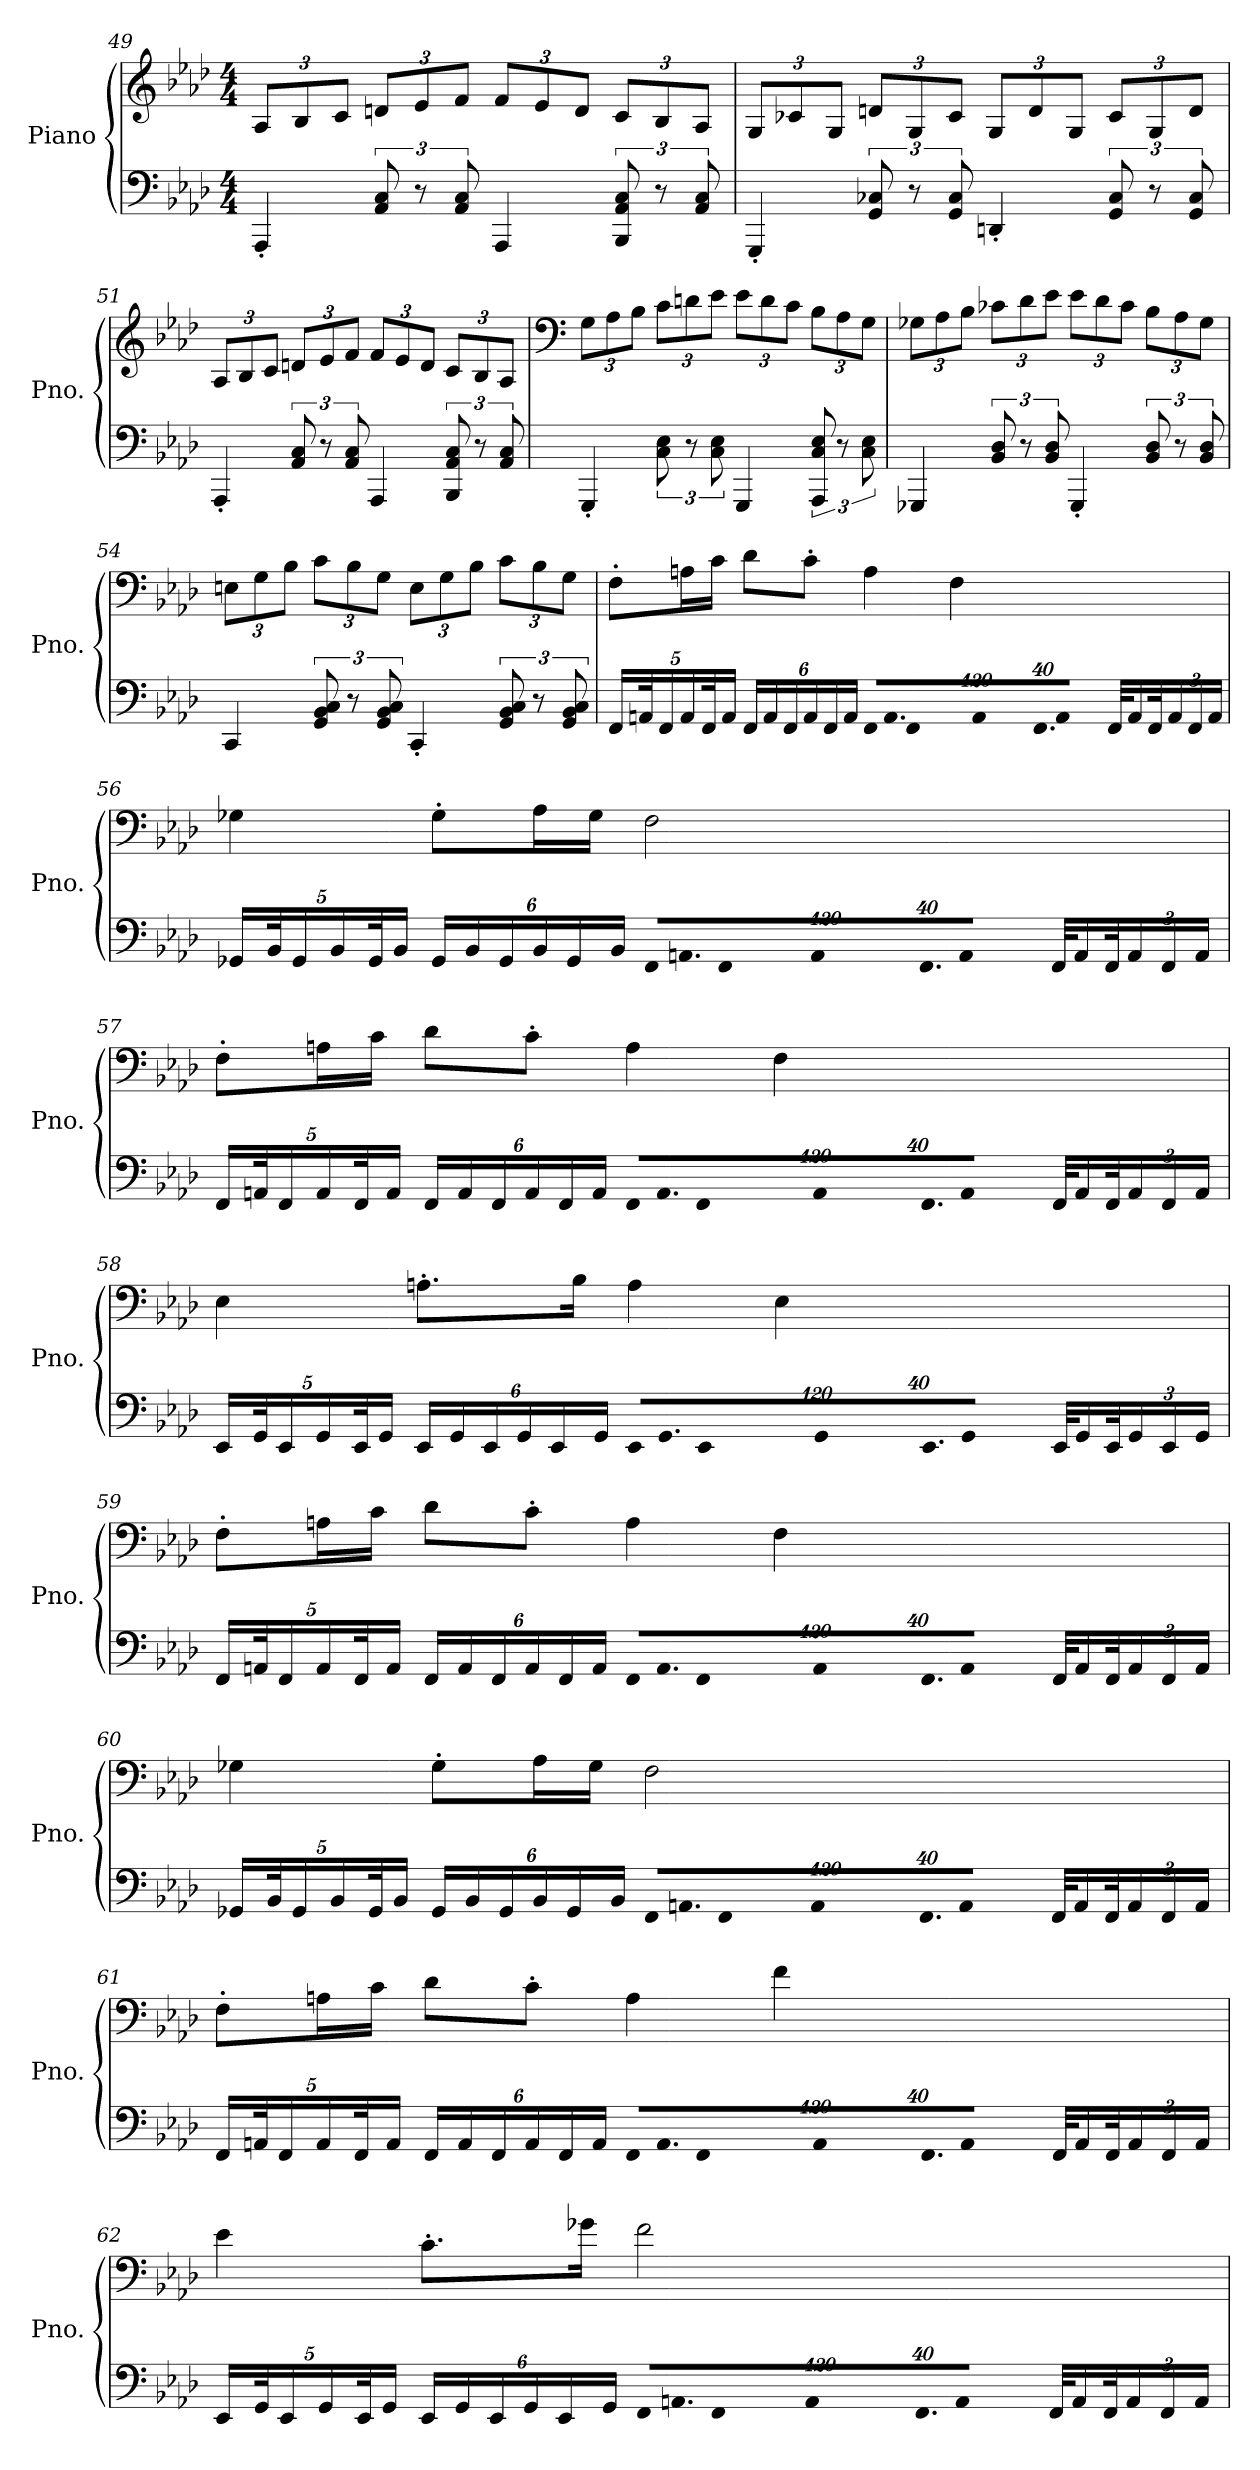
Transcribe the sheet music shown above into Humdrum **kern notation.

**kern	**kern
*part1	*part1
*staff2	*staff1
*I"Piano	*
*I'Pno.	*
*clefF4	*clefG2
*k[b-e-a-d-]	*k[b-e-a-d-]
*M4/4	*M4/4
*	*Xbrackettup
=49	=49
4AAA-'/	12A-/L
.	12B-/
.	12c/J
12AA-/ 12C/	12dn/L
12r	12e-/
12AA-/ 12C/	12f/J
4AAA-/	12f/L
.	12e-/
.	12d/J
12BBB-/ 12AA-/ 12C/	12c/L
12r	12B-/
12AA-/ 12C/	12A-/J
!!LO:LB:g=z
=50	=50
4GGG'/	12G/L
.	12c-X/
.	12G/J
12GG/ 12C-X/	12dn/L
12r	12G/
12GG/ 12C-/	12c-/J
4DDn'/	12G/L
.	12d/
.	12G/J
12GG/ 12C-/	12c-/L
12r	12G/
12GG/ 12C-/	12d/J
=51	=51
4AAA-'/	12A-/L
.	12B-/
.	12c/J
12AA-/ 12C/	12dn/L
12r	12e-/
12AA-/ 12C/	12f/J
4AAA-/	12f/L
.	12e-/
.	12d/J
12BBB-/ 12AA-/ 12C/	12c/L
12r	12B-/
12AA-/ 12C/	12A-/J
!!LO:LB:g=z
=52	=52
*	*clefF4
4GGG'/	12G\L
.	12A-\
.	12B-\J
12C\ 12E-\	12c\L
12r	12dn\
12C\ 12E-\	12e-\J
4GGG/	12e-\L
.	12d\
.	12c\J
12AAA-/ 12C/ 12E-/	12B-\L
12r	12A-\
12C\ 12E-\	12G\J
=53	=53
4GGG-X/	12G-X\L
.	12A-\
.	12B-\J
12BB-/ 12D-/	12c-X\L
12r	12d-\
12BB-/ 12D-/	12e-\J
4GGG-'/	12e-\L
.	12d-\
.	12c-\J
12BB-/ 12D-/	12B-\L
12r	12A-\
12BB-/ 12D-/	12G-\J
!!LO:LB:g=z
=54	=54
4CC/	12En\L
.	12G\
.	12B-\J
12GG/ 12BB-/ 12C/	12c\L
12r	12B-\
12GG/ 12BB-/ 12C/	12G\J
4CC'/	12E\L
.	12G\
.	12B-\J
12GG/ 12BB-/ 12C/	12c\L
12r	12B-\
12GG/ 12BB-/ 12C/	12G\J
=55	=55
*Xbrackettup	*
20FF/LL	8F'\L
40AAn/K	.
20FF/	.
20AA/	16An\L
40FF/K	.
.	16c\JJ
20AA/JJ	.
24FF/LL	8d-\L
24AA/	.
24FF/	.
24AA/	8c'\J
24FF/	.
24AA/JJ	.
!LO:N:vis=32	!
640%23FF/LLL	4A\
!LO:N:vis=32.	!
1920%103AA/	.
!LO:N:vis=32	!
640%23FF/	.
!LO:N:vis=32	!
640%23AA/	.
!LO:N:vis=32.	!
1920%103FF/	.
!LO:N:vis=32	!
640%23AA/JJJ	.
.	4F\
32FF/KLL	.
16AA/	.
32FF/K	.
24AA/	.
24FF/	.
24AA/JJ	.
.	960ryy
!!LO:PB:g=z
=56	=56
20GG-X/LL	4G-X\
40BB-/K	.
20GG-/	.
20BB-/	.
40GG-/K	.
20BB-/JJ	.
24GG-/LL	8G-'\L
24BB-/	.
24GG-/	.
24BB-/	16A-\L
24GG-/	.
.	16G-\JJ
24BB-/JJ	.
!LO:N:vis=32	!
640%23FF/LLL	2F\
!LO:N:vis=32.	!
1920%103AAn/	.
!LO:N:vis=32	!
640%23FF/	.
!LO:N:vis=32	!
640%23AA/	.
!LO:N:vis=32.	!
1920%103FF/	.
!LO:N:vis=32	!
640%23AA/JJJ	.
32FF/KLL	.
16AA/	.
32FF/K	.
24AA/	.
24FF/	.
24AA/JJ	.
.	960ryy
!!LO:LB:g=z
=57	=57
20FF/LL	8F'\L
40AAn/K	.
20FF/	.
20AA/	16An\L
40FF/K	.
.	16c\JJ
20AA/JJ	.
24FF/LL	8d-\L
24AA/	.
24FF/	.
24AA/	8c'\J
24FF/	.
24AA/JJ	.
!LO:N:vis=32	!
640%23FF/LLL	4A\
!LO:N:vis=32.	!
1920%103AA/	.
!LO:N:vis=32	!
640%23FF/	.
!LO:N:vis=32	!
640%23AA/	.
!LO:N:vis=32.	!
1920%103FF/	.
!LO:N:vis=32	!
640%23AA/JJJ	.
.	4F\
32FF/KLL	.
16AA/	.
32FF/K	.
24AA/	.
24FF/	.
24AA/JJ	.
.	960ryy
!!LO:LB:g=z
=58	=58
20EE-/LL	4E-\
40GG/K	.
20EE-/	.
20GG/	.
40EE-/K	.
20GG/JJ	.
24EE-/LL	8.An'\L
24GG/	.
24EE-/	.
24GG/	.
24EE-/	.
.	16B-\Jk
24GG/JJ	.
!LO:N:vis=32	!
640%23EE-/LLL	4A\
!LO:N:vis=32.	!
1920%103GG/	.
!LO:N:vis=32	!
640%23EE-/	.
!LO:N:vis=32	!
640%23GG/	.
!LO:N:vis=32.	!
1920%103EE-/	.
!LO:N:vis=32	!
640%23GG/JJJ	.
.	4E-\
32EE-/KLL	.
16GG/	.
32EE-/K	.
24GG/	.
24EE-/	.
24GG/JJ	.
.	960ryy
!!LO:LB:g=z
=59	=59
20FF/LL	8F'\L
40AAn/K	.
20FF/	.
20AA/	16An\L
40FF/K	.
.	16c\JJ
20AA/JJ	.
24FF/LL	8d-\L
24AA/	.
24FF/	.
24AA/	8c'\J
24FF/	.
24AA/JJ	.
!LO:N:vis=32	!
640%23FF/LLL	4A\
!LO:N:vis=32.	!
1920%103AA/	.
!LO:N:vis=32	!
640%23FF/	.
!LO:N:vis=32	!
640%23AA/	.
!LO:N:vis=32.	!
1920%103FF/	.
!LO:N:vis=32	!
640%23AA/JJJ	.
.	4F\
32FF/KLL	.
16AA/	.
32FF/K	.
24AA/	.
24FF/	.
24AA/JJ	.
.	960ryy
!!LO:LB:g=z
=60	=60
20GG-X/LL	4G-X\
40BB-/K	.
20GG-/	.
20BB-/	.
40GG-/K	.
20BB-/JJ	.
24GG-/LL	8G-'\L
24BB-/	.
24GG-/	.
24BB-/	16A-\L
24GG-/	.
.	16G-\JJ
24BB-/JJ	.
!LO:N:vis=32	!
640%23FF/LLL	2F\
!LO:N:vis=32.	!
1920%103AAn/	.
!LO:N:vis=32	!
640%23FF/	.
!LO:N:vis=32	!
640%23AA/	.
!LO:N:vis=32.	!
1920%103FF/	.
!LO:N:vis=32	!
640%23AA/JJJ	.
32FF/KLL	.
16AA/	.
32FF/K	.
24AA/	.
24FF/	.
24AA/JJ	.
.	960ryy
!!LO:LB:g=z
=61	=61
20FF/LL	8F'\L
40AAn/K	.
20FF/	.
20AA/	16An\L
40FF/K	.
.	16c\JJ
20AA/JJ	.
24FF/LL	8d-\L
24AA/	.
24FF/	.
24AA/	8c'\J
24FF/	.
24AA/JJ	.
!LO:N:vis=32	!
640%23FF/LLL	4A\
!LO:N:vis=32.	!
1920%103AA/	.
!LO:N:vis=32	!
640%23FF/	.
!LO:N:vis=32	!
640%23AA/	.
!LO:N:vis=32.	!
1920%103FF/	.
!LO:N:vis=32	!
640%23AA/JJJ	.
.	4f\
32FF/KLL	.
16AA/	.
32FF/K	.
24AA/	.
24FF/	.
24AA/JJ	.
.	960ryy
!!LO:PB:g=z
=62	=62
20EE-/LL	4e-\
40GG/K	.
20EE-/	.
20GG/	.
40EE-/K	.
20GG/JJ	.
24EE-/LL	8.c'\L
24GG/	.
24EE-/	.
24GG/	.
24EE-/	.
.	16g-X\Jk
24GG/JJ	.
!LO:N:vis=32	!
640%23FF/LLL	2f\
!LO:N:vis=32.	!
1920%103AAn/	.
!LO:N:vis=32	!
640%23FF/	.
!LO:N:vis=32	!
640%23AA/	.
!LO:N:vis=32.	!
1920%103FF/	.
!LO:N:vis=32	!
640%23AA/JJJ	.
32FF/KLL	.
16AA/	.
32FF/K	.
24AA/	.
24FF/	.
24AA/JJ	.
.	960ryy
=	=
*-	*-
